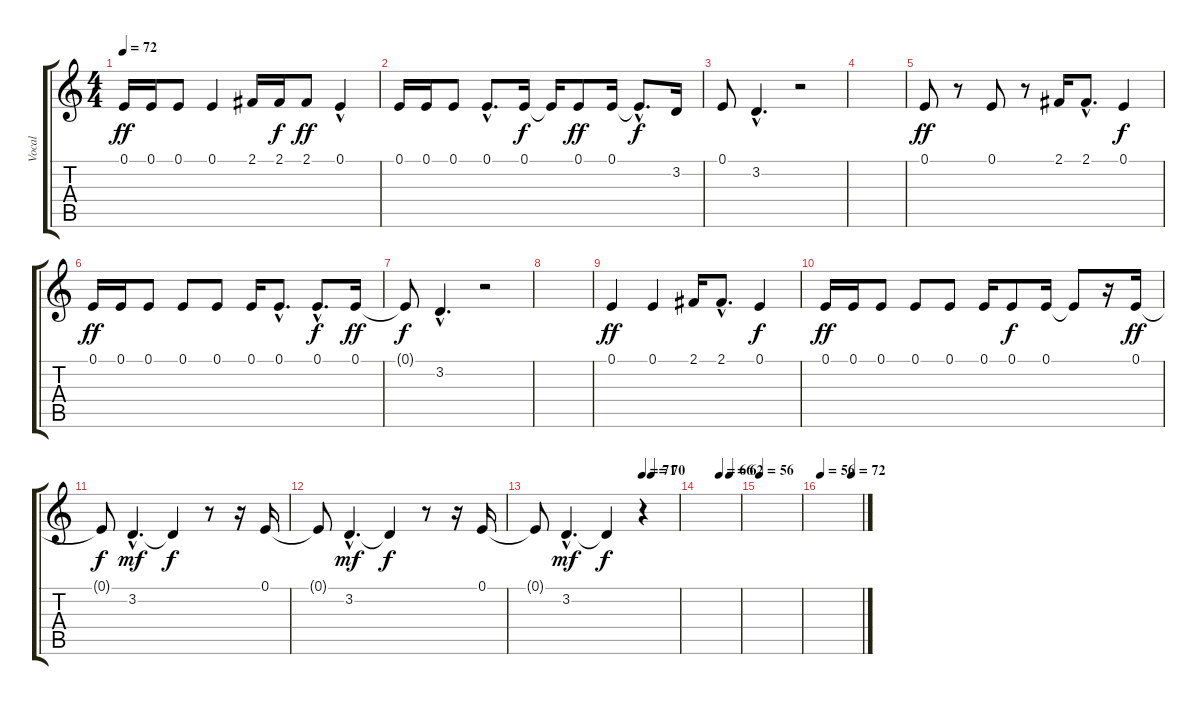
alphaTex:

\track ("Vocal" "Vocal") {instrument synthvoice}
\staff {score tabs}
\tuning (E4 B3 G3 D3 A2 E2) {hide}
\ts (4 4)
\tempo 72
\clef g2
\ks c
0.1.16{dy ff} 0.1.16 0.1.8 0.1.4 2.1.16 2.1.16{dy f} 2.1.8{dy ff} 0.1{hac}.4 |
0.1.16 0.1.16 0.1.8 0.1{hac}.8{d} 0.1.16{dy f} 0.1{t}.16 0.1.8{dy ff} 0.1.16 0.1{hac t}.8{d dy f} 3.2.16 |
0.1.8 3.2{hac}.4{d} r.2 |
|
0.1.8{dy ff} r.8 0.1.8 r.8 2.1.16 2.1{hac}.8{d} 0.1.4{dy f} |
0.1.16{dy ff} 0.1.16 0.1.8 0.1.8 0.1.8 0.1.16 0.1{hac}.8{d} 0.1{hac}.8{d dy f} 0.1.16{dy ff} |
0.1{t}.8{dy f} 3.2{hac}.4{d} r.2 |
|
0.1.4{dy ff} 0.1.4 2.1.16 2.1{hac}.8{d} 0.1.4{dy f} |
0.1.16{dy ff} 0.1.16 0.1.8 0.1.8 0.1.8 0.1.16 0.1.8{dy f} 0.1.16 0.1{t}.8 r.16 0.1.16{dy ff} |
0.1{t}.8{dy f} 3.2{hac}.4{d dy mf} 3.2{t}.4{dy f} r.8 r.16 0.1.16 |
0.1{t}.8 3.2{hac}.4{d dy mf} 3.2{t}.4{dy f} r.8 r.16 0.1.16 |
\tempo (71 0.75)
\tempo (70 0.8125)
0.1{t}.8 3.2{hac}.4{d dy mf} 3.2{t}.4{dy f} r.4 |
\tempo (66 0.5)
\tempo (62 0.75)
|
\tempo 56
|
\tempo 56
\tempo (72 0.75)
